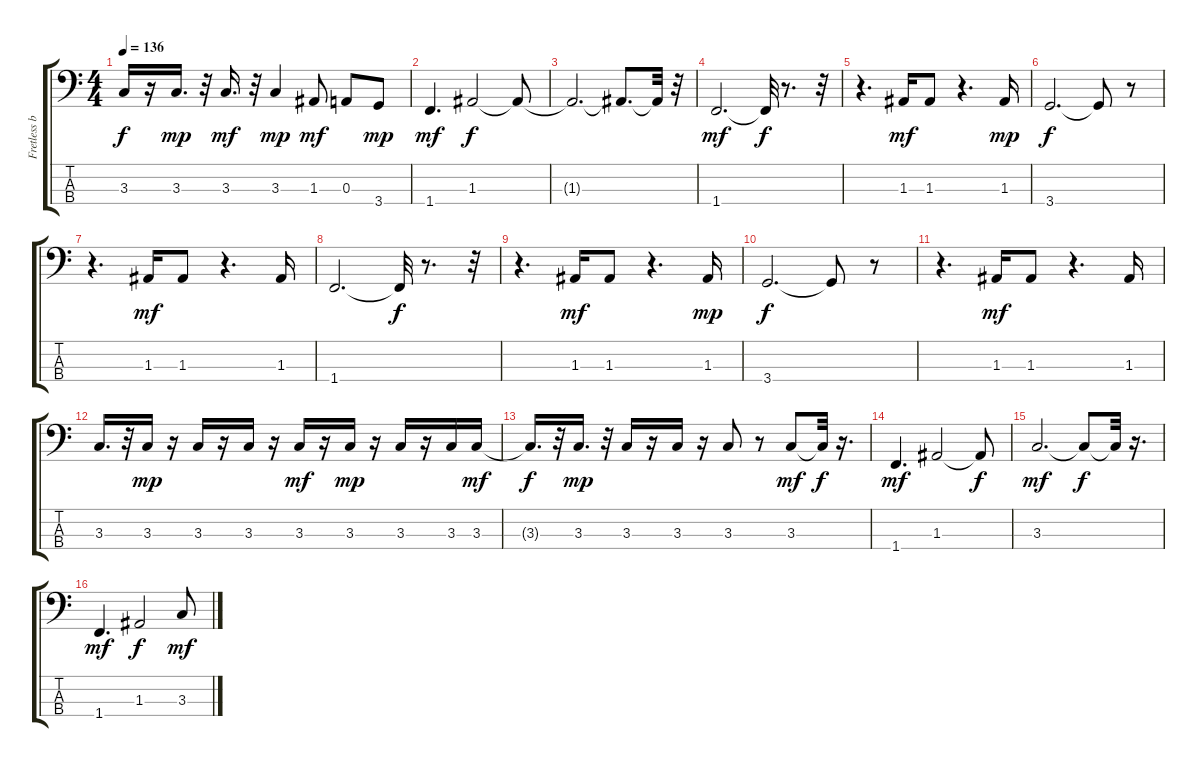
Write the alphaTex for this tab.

\track ("Fretless bass" "Fretless b") {instrument fretlessbass}
\staff {score tabs}
\tuning (G2 D2 A1 E1) {hide}
\ts (4 4)
\tempo 136
\clef f4
\ks c
3.3{t}.16{dy f} r.16 3.3.16{d dy mp} r.32 3.3.16{d dy mf} r.32 3.3.4{dy mp} 1.3.8{dy mf} 0.3.8 3.4.8{dy mp} |
1.4.4{d dy mf} 1.3.2{dy f} 1.3{t}.8 |
1.3{t}.2{d} 1.3{t}.8{d} 1.3{t}.32 r.32 |
1.4.2{d dy mf} 1.4{t}.32{dy f} r.8{d} r.32 |
r.4{d} 1.3.16{dy mf} 1.3.8 r.4{d} 1.3.16{dy mp} |
3.4.2{d dy f} 3.4{t}.8 r.8 |
r.4{d} 1.3.16{dy mf} 1.3.8 r.4{d} 1.3.16 |
1.4.2{d} 1.4{t}.32{dy f} r.8{d} r.32 |
r.4{d} 1.3.16{dy mf} 1.3.8 r.4{d} 1.3.16{dy mp} |
3.4.2{d dy f} 3.4{t}.8 r.8 |
r.4{d} 1.3.16{dy mf} 1.3.8 r.4{d} 1.3.16 |
3.3.16{d} r.32 3.3.16{dy mp} r.16 3.3.16 r.16 3.3.16 r.16 3.3.16{dy mf} r.16 3.3.16{dy mp} r.16 3.3.16 r.16 3.3.16 3.3.16{dy mf} |
3.3{t}.16{d dy f} r.32 3.3.16{d dy mp} r.32 3.3.16 r.16 3.3.16 r.16 3.3.8 r.8 3.3.8{dy mf} 3.3{t}.32{dy f} r.16{d} |
1.4.4{d dy mf} 1.3.2 1.3{t}.8{dy f} |
3.3.2{d dy mf} 3.3{t}.8{dy f} 3.3{t}.32 r.16{d} |
1.4.4{d dy mf} 1.3.2{dy f} 3.3.8{dy mf}
